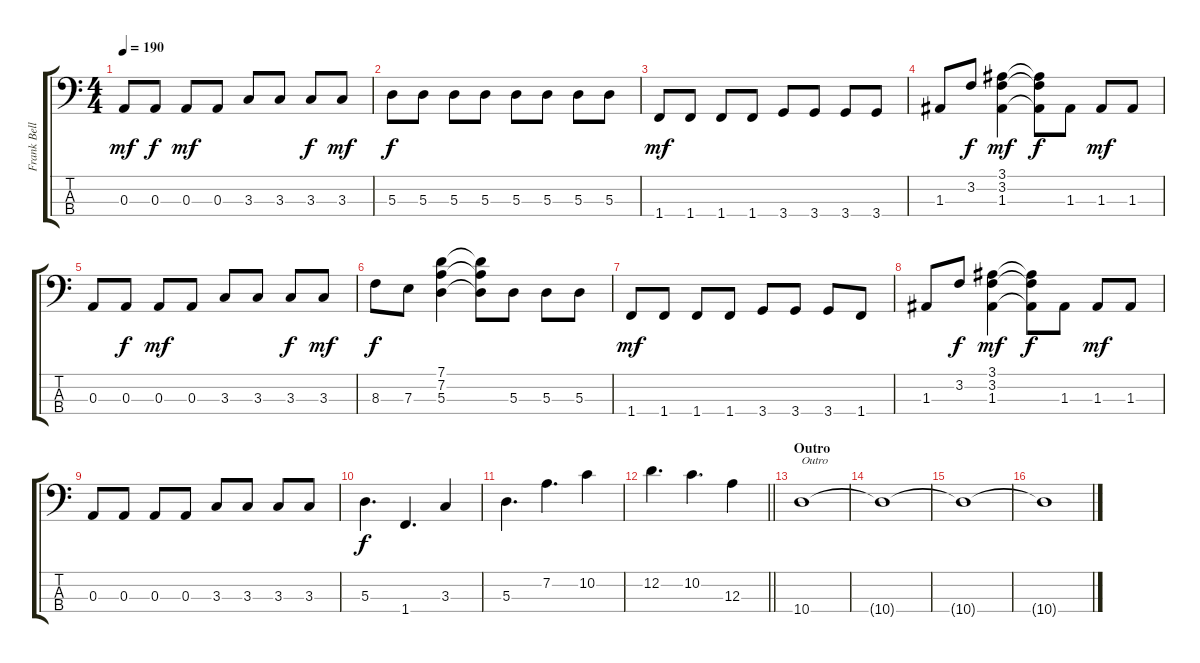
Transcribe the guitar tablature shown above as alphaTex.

\track ("Frank Bello" "Frank Bell") {instrument electricbasspick}
\staff {score tabs}
\tuning (G2 D2 A1 E1) {hide}
\ts (4 4)
\tempo 190
\clef f4
\ks c
0.3.8{dy mf} 0.3.8{dy f} 0.3.8{dy mf} 0.3.8 3.3.8 3.3.8 3.3.8{dy f} 3.3.8{dy mf} |
5.3.8{dy f} 5.3.8 5.3.8 5.3.8 5.3.8 5.3.8 5.3.8 5.3.8 |
1.4.8{dy mf} 1.4.8 1.4.8 1.4.8 3.4.8 3.4.8 3.4.8 3.4.8 |
1.3.8 3.2.8{dy f} (3.1 3.2 1.3).4{dy mf} (3.1{t} 3.2{t} 1.3{t}).8{dy f} 1.3.8 1.3.8{dy mf} 1.3.8 |
0.3.8 0.3.8{dy f} 0.3.8{dy mf} 0.3.8 3.3.8 3.3.8 3.3.8{dy f} 3.3.8{dy mf} |
8.3.8{dy f} 7.3.8 (7.1 7.2 5.3).4 (7.1{t} 7.2{t} 5.3{t}).8 5.3.8 5.3.8 5.3.8 |
1.4.8{dy mf} 1.4.8 1.4.8 1.4.8 3.4.8 3.4.8 3.4.8 1.4.8 |
1.3.8 3.2.8{dy f} (3.1 3.2 1.3).4{dy mf} (3.1{t} 3.2{t} 1.3{t}).8{dy f} 1.3.8 1.3.8{dy mf} 1.3.8 |
0.3.8 0.3.8 0.3.8 0.3.8 3.3.8 3.3.8 3.3.8 3.3.8 |
5.3.4{d dy f} 1.4.4{d} 3.3.4 |
5.3.4{d} 7.2.4{d} 10.2.4 |
\barLineRight lightlight
12.2.4{d} 10.2.4{d} 12.3.4 |
\section ("" "Outro")
10.4.1{txt "Outro"} |
10.4{t}.1 |
10.4{t}.1 |
10.4{t}.1
